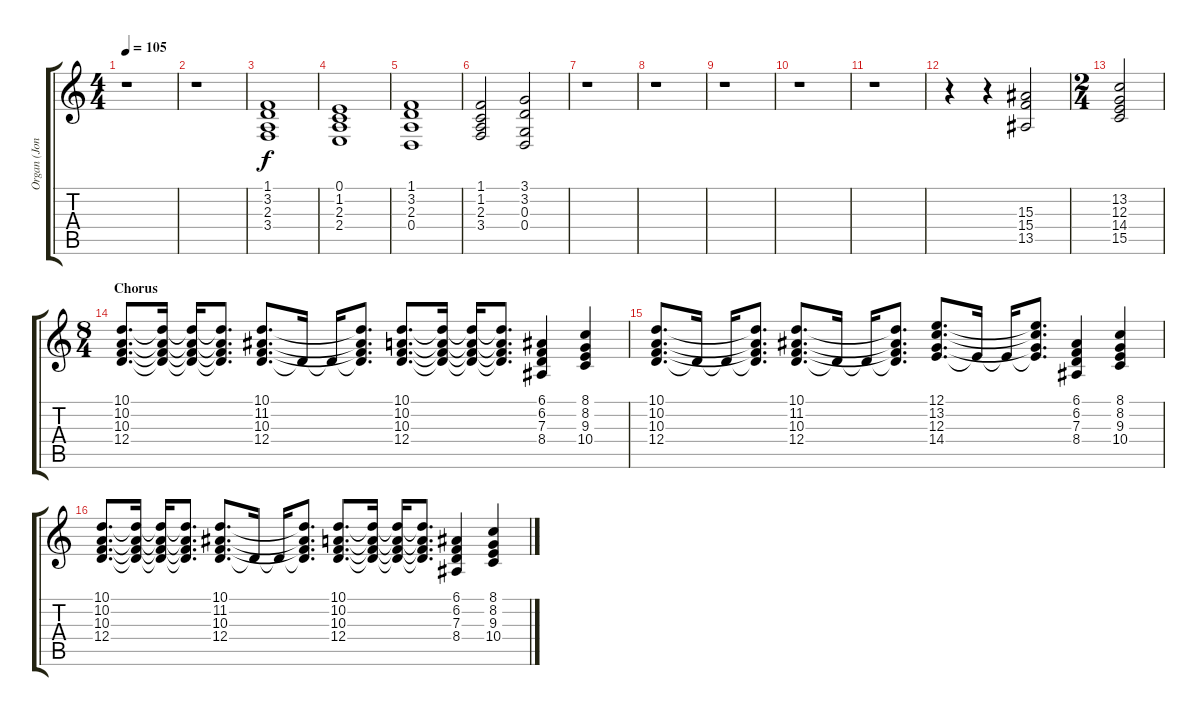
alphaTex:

\track ("Organ (Jon Lord)" "Organ (Jon") {instrument drawbarorgan}
\staff {score tabs}
\tuning (E4 B3 G3 D3 A2 D2) {hide}
\ts (4 4)
\tempo 105
\clef g2
\ks c
r.1{dy f} |
r.1 |
(1.1 3.2 2.3 3.4).1 |
(0.1 1.2 2.3 2.4).1 |
(1.1 3.2 2.3 0.4).1 |
(1.1 1.2 2.3 3.4).2 (3.1 3.2 0.3 0.4).2 |
r.1 |
r.1 |
r.1 |
r.1 |
r.1 |
r.4 r.4 (15.3 15.4 13.5).2 |
\ts (2 4)
(13.2 12.3 14.4 15.5).2 |
\ts (8 4)
\section ("" "Chorus")
(10.1 10.2 10.3 12.4).8{d} (10.1{t} 10.2{t} 10.3{t} 12.4{t}).16 (10.1{t} 10.2{t} 10.3{t} 12.4{t}).16 (10.1{t} 10.2{t} 10.3{t} 12.4{t}).8{d} (10.1 11.2 10.3 12.4).8{d} 12.4{t}.16 12.4{t}.16 (10.1{t} 11.2{t} 10.3{t} 12.4{t}).8{d} (10.1 10.2 10.3 12.4).8{d} (10.1{t} 10.2{t} 10.3{t} 12.4{t}).16 (10.1{t} 10.2{t} 10.3{t} 12.4{t}).16 (10.1{t} 10.2{t} 10.3{t} 12.4{t}).8{d} (6.1 6.2 7.3 8.4).4 (8.1 8.2 9.3 10.4).4 |
(10.1 10.2 10.3 12.4).8{d} 12.4{t}.16 12.4{t}.16 (10.1{t} 10.2{t} 10.3{t} 12.4{t}).8{d} (10.1 11.2 10.3 12.4).8{d} 12.4{t}.16 12.4{t}.16 (10.1{t} 11.2{t} 10.3{t} 12.4{t}).8{d} (12.1 13.2 12.3 14.4).8{d} 14.4{t}.16 14.4{t}.16 (12.1{t} 13.2{t} 12.3{t} 14.4{t}).8{d} (6.1 6.2 7.3 8.4).4 (8.1 8.2 9.3 10.4).4 |
(10.1 10.2 10.3 12.4).8{d} (10.1{t} 10.2{t} 10.3{t} 12.4{t}).16 (10.1{t} 10.2{t} 10.3{t} 12.4{t}).16 (10.1{t} 10.2{t} 10.3{t} 12.4{t}).8{d} (10.1 11.2 10.3 12.4).8{d} 12.4{t}.16 12.4{t}.16 (10.1{t} 11.2{t} 10.3{t} 12.4{t}).8{d} (10.1 10.2 10.3 12.4).8{d} (10.1{t} 10.2{t} 10.3{t} 12.4{t}).16 (10.1{t} 10.2{t} 10.3{t} 12.4{t}).16 (10.1{t} 10.2{t} 10.3{t} 12.4{t}).8{d} (6.1 6.2 7.3 8.4).4 (8.1 8.2 9.3 10.4).4
